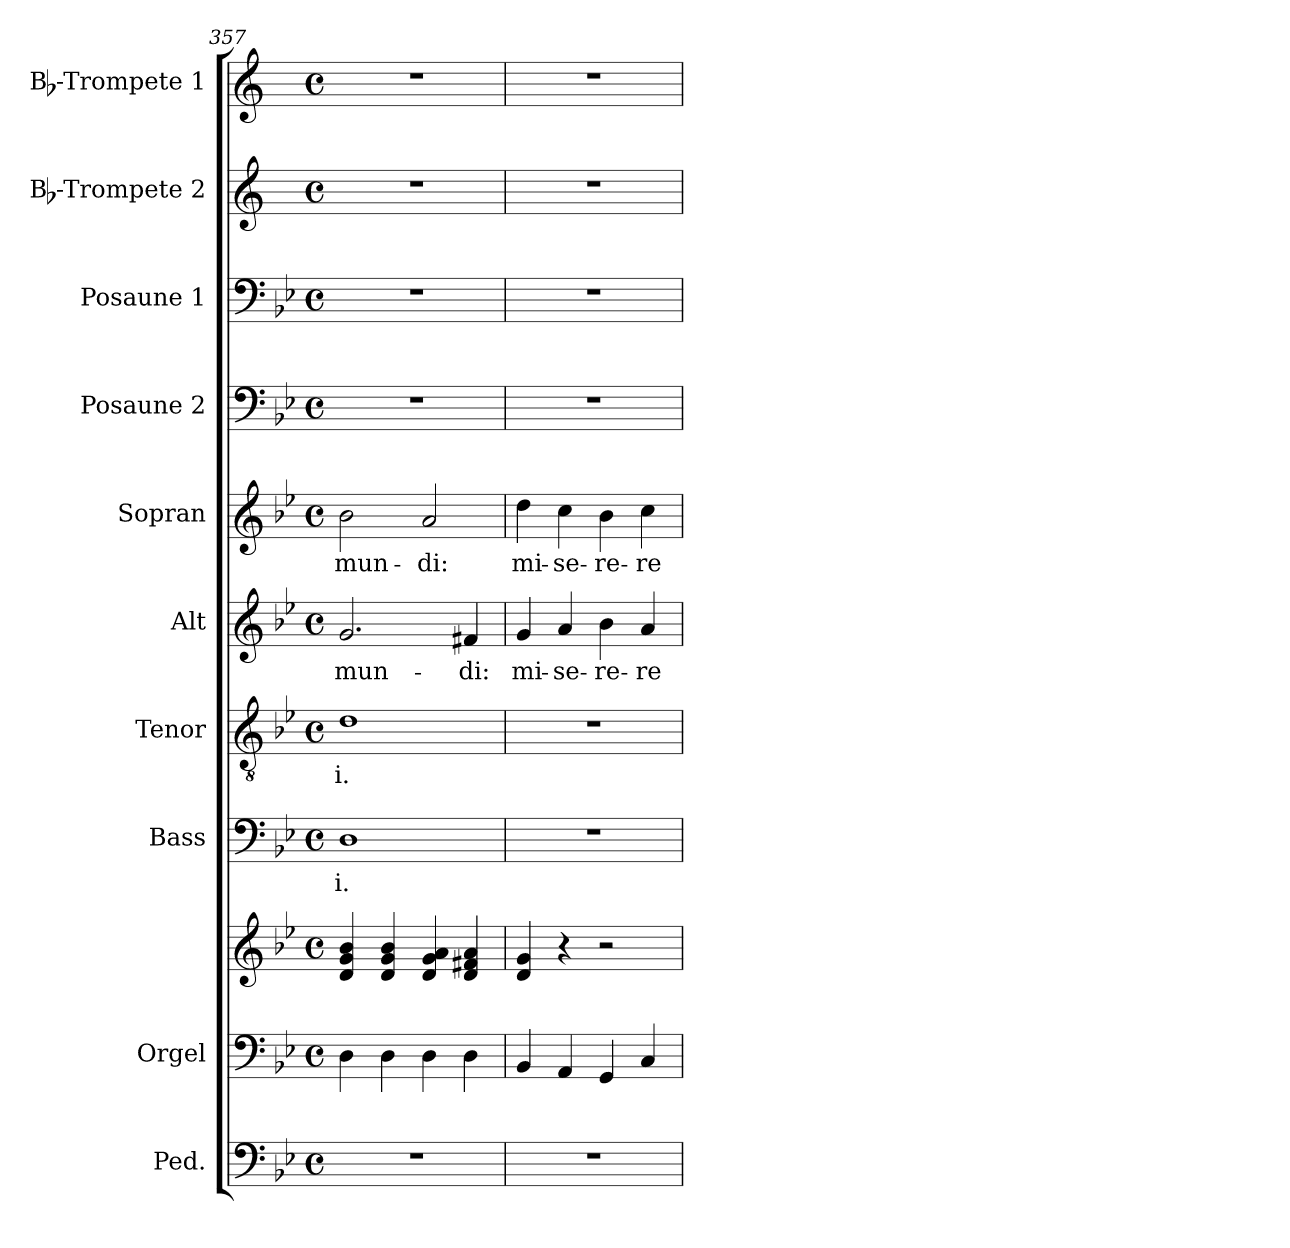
**kern	**kern	**kern	**kern	**text	**kern	**text	**kern	**text	**kern	**text	**kern	**kern	**kern	**kern
*part10	*part9	*part9	*part8	*part8	*part7	*part7	*part6	*part6	*part5	*part5	*part4	*part3	*part2	*part1
*staff11	*staff10	*staff9	*staff8	*staff8	*staff7	*staff7	*staff6	*staff6	*staff5	*staff5	*staff4	*staff3	*staff2	*staff1
*I"Ped.	*I"Orgel	*	*I"Bass	*	*I"Tenor	*	*I"Alt	*	*I"Sopran	*	*I"Posaune 2	*I"Posaune 1	*I"Bb-Trompete 2	*I"Bb-Trompete 1
*	*I'Org.	*	*I'B.	*	*I'T.	*	*I'A.	*	*I'S.	*	*I'Pos. 2	*I'Pos. 1	*I'Bb Trp. 2	*I'Bb Trp. 1
*clefF4	*clefF4	*clefG2	*clefF4	*	*clefGv2	*	*clefG2	*	*clefG2	*	*clefF4	*clefF4	*clefG2	*clefG2
*ITrd7c12	*	*	*	*	*	*	*	*	*	*	*	*	*ITrd1c2	*ITrd1c2
*k[b-e-]	*k[b-e-]	*k[b-e-]	*k[b-e-]	*	*k[b-e-]	*	*k[b-e-]	*	*k[b-e-]	*	*k[b-e-]	*k[b-e-]	*k[b-e-]	*k[b-e-]
*B-:	*B-:	*B-:	*B-:	*	*B-:	*	*B-:	*	*B-:	*	*B-:	*B-:	*B-:	*B-:
*M4/4	*M4/4	*M4/4	*M4/4	*	*M4/4	*	*M4/4	*	*M4/4	*	*M4/4	*M4/4	*M4/4	*M4/4
*met(c)	*met(c)	*met(c)	*met(c)	*	*met(c)	*	*met(c)	*	*met(c)	*	*met(c)	*met(c)	*met(c)	*met(c)
=357	=357	=357	=357	=357	=357	=357	=357	=357	=357	=357	=357	=357	=357	=357
!	!	!	!	!LO:LY:b	!	!LO:LY:b	!	!LO:LY:b	!	!LO:LY:b	!	!	!	!
1r	4D\	4d/ 4g/ 4b-/	1D	-i.	1d	-i.	2.g/	mun-	2b-\	mun-	1r	1r	1r	1r
.	4D\	4d/ 4g/ 4b-/	.	.	.	.	.	.	.	.	.	.	.	.
!	!	!	!	!	!	!	!	!	!	!LO:LY:b	!	!	!	!
.	4D\	4d/ 4g/ 4a/	.	.	.	.	.	.	2a/	-di:	.	.	.	.
!	!	!	!	!	!	!	!	!LO:LY:b	!	!	!	!	!	!
.	4D\	4d/ 4f#X/ 4a/	.	.	.	.	4f#X/	-di:	.	.	.	.	.	.
=358	=358	=358	=358	=358	=358	=358	=358	=358	=358	=358	=358	=358	=358	=358
!	!	!	!	!	!	!	!	!LO:LY:b	!	!LO:LY:b	!	!	!	!
1r	4BB-/	4d/ 4g/	1r	.	1r	.	4g/	mi-	4dd\	mi-	1r	1r	1r	1r
!	!	!	!	!	!	!	!	!LO:LY:b	!	!LO:LY:b	!	!	!	!
.	4AA/	4r	.	.	.	.	4a/	-se-	4cc\	-se-	.	.	.	.
!	!	!	!	!	!	!	!	!LO:LY:b	!	!LO:LY:b	!	!	!	!
.	4GG/	2r	.	.	.	.	4b-\	-re-	4b-\	-re-	.	.	.	.
!	!	!	!	!	!	!	!	!LO:LY:b	!	!LO:LY:b	!	!	!	!
.	4C/	.	.	.	.	.	4a/	-re	4cc\	-re	.	.	.	.
=	=	=	=	=	=	=	=	=	=	=	=	=	=	=
*-	*-	*-	*-	*-	*-	*-	*-	*-	*-	*-	*-	*-	*-	*-
